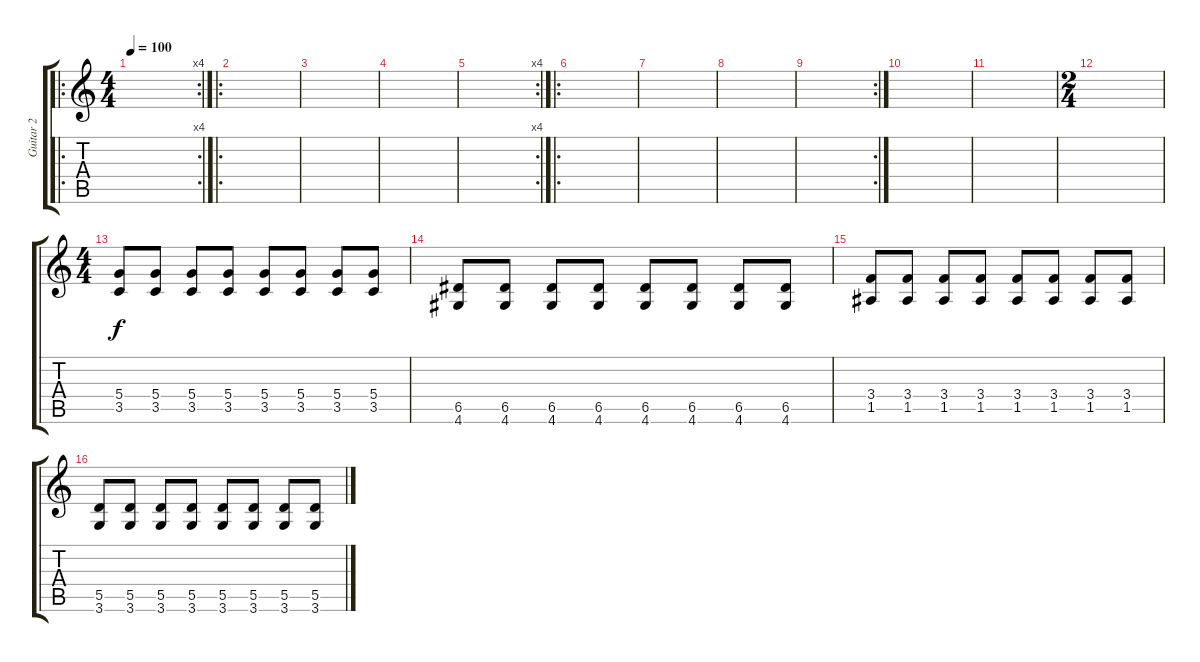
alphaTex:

\track ("Guitar 2" "Guitar 2") {instrument overdrivenguitar}
\staff {score tabs}
\tuning (E4 B3 G3 D3 A2 E2) {hide}
\ro
\rc 4
\ts (4 4)
\tempo 100
\clef g2
\ks c
|
\ro
|
|
|
\rc 4
|
\ro
|
|
|
\rc 2
|
|
|
\ts (2 4)
|
\ts (4 4)
(5.4 3.5).8 (5.4 3.5).8 (5.4 3.5).8 (5.4 3.5).8 (5.4 3.5).8 (5.4 3.5).8 (5.4 3.5).8 (5.4 3.5).8 |
(6.5 4.6).8 (6.5 4.6).8 (6.5 4.6).8 (6.5 4.6).8 (6.5 4.6).8 (6.5 4.6).8 (6.5 4.6).8 (6.5 4.6).8 |
(3.4 1.5).8 (3.4 1.5).8 (3.4 1.5).8 (3.4 1.5).8 (3.4 1.5).8 (3.4 1.5).8 (3.4 1.5).8 (3.4 1.5).8 |
(5.5 3.6).8 (5.5 3.6).8 (5.5 3.6).8 (5.5 3.6).8 (5.5 3.6).8 (5.5 3.6).8 (5.5 3.6).8 (5.5 3.6).8
